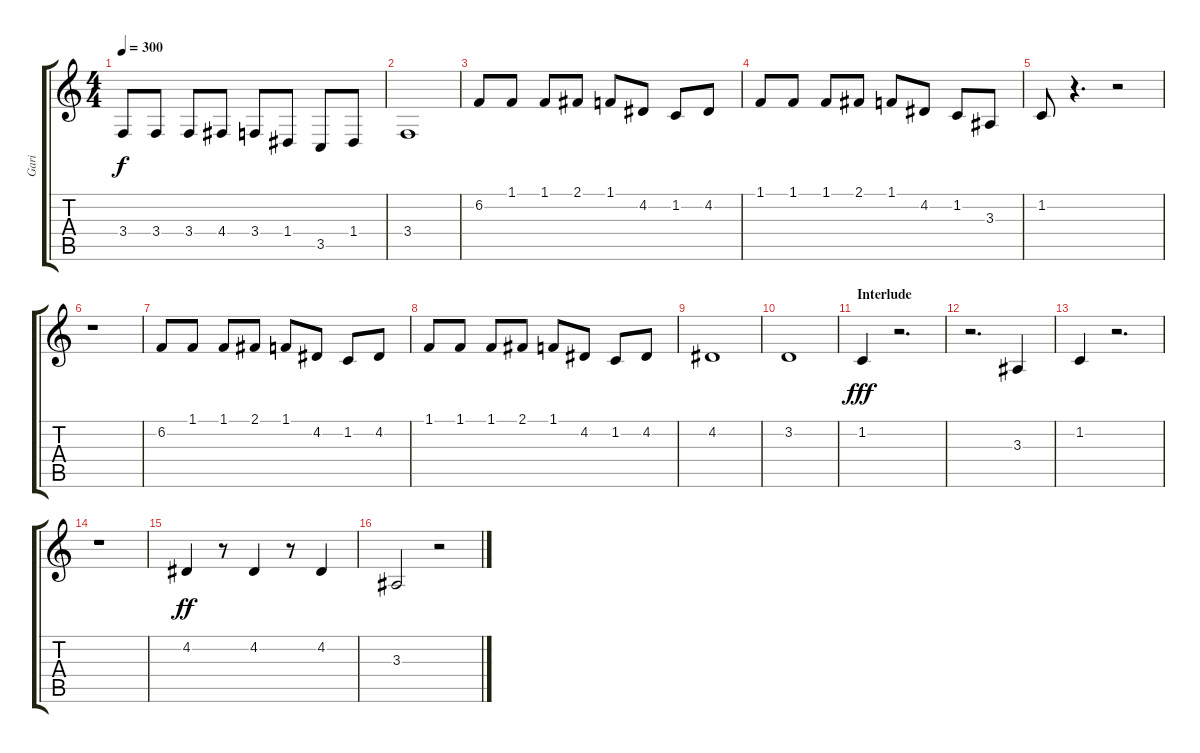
\track ("Gari" "Gari") {instrument trombone}
\staff {score tabs}
\tuning (E4 B3 G3 D3 A2 E2) {hide}
\ts (4 4)
\tempo 300
\clef g2
\ks c
3.4.8{dy f} 3.4.8 3.4.8 4.4.8 3.4.8 1.4.8 3.5.8 1.4.8 |
3.4.1 |
6.2.8 1.1.8 1.1.8 2.1.8 1.1.8 4.2.8 1.2.8 4.2.8 |
1.1.8 1.1.8 1.1.8 2.1.8 1.1.8 4.2.8 1.2.8 3.3.8 |
1.2.8 r.4{d} r.2 |
r.1 |
6.2.8 1.1.8 1.1.8 2.1.8 1.1.8 4.2.8 1.2.8 4.2.8 |
1.1.8 1.1.8 1.1.8 2.1.8 1.1.8 4.2.8 1.2.8 4.2.8 |
4.2.1 |
3.2.1 |
\section ("" "Interlude")
1.2.4{dy fff} r.2{d} |
r.2{d} 3.3.4 |
1.2.4 r.2{d} |
r.1 |
4.2.4{dy ff} r.8 4.2.4 r.8 4.2.4 |
3.3.2 r.2
